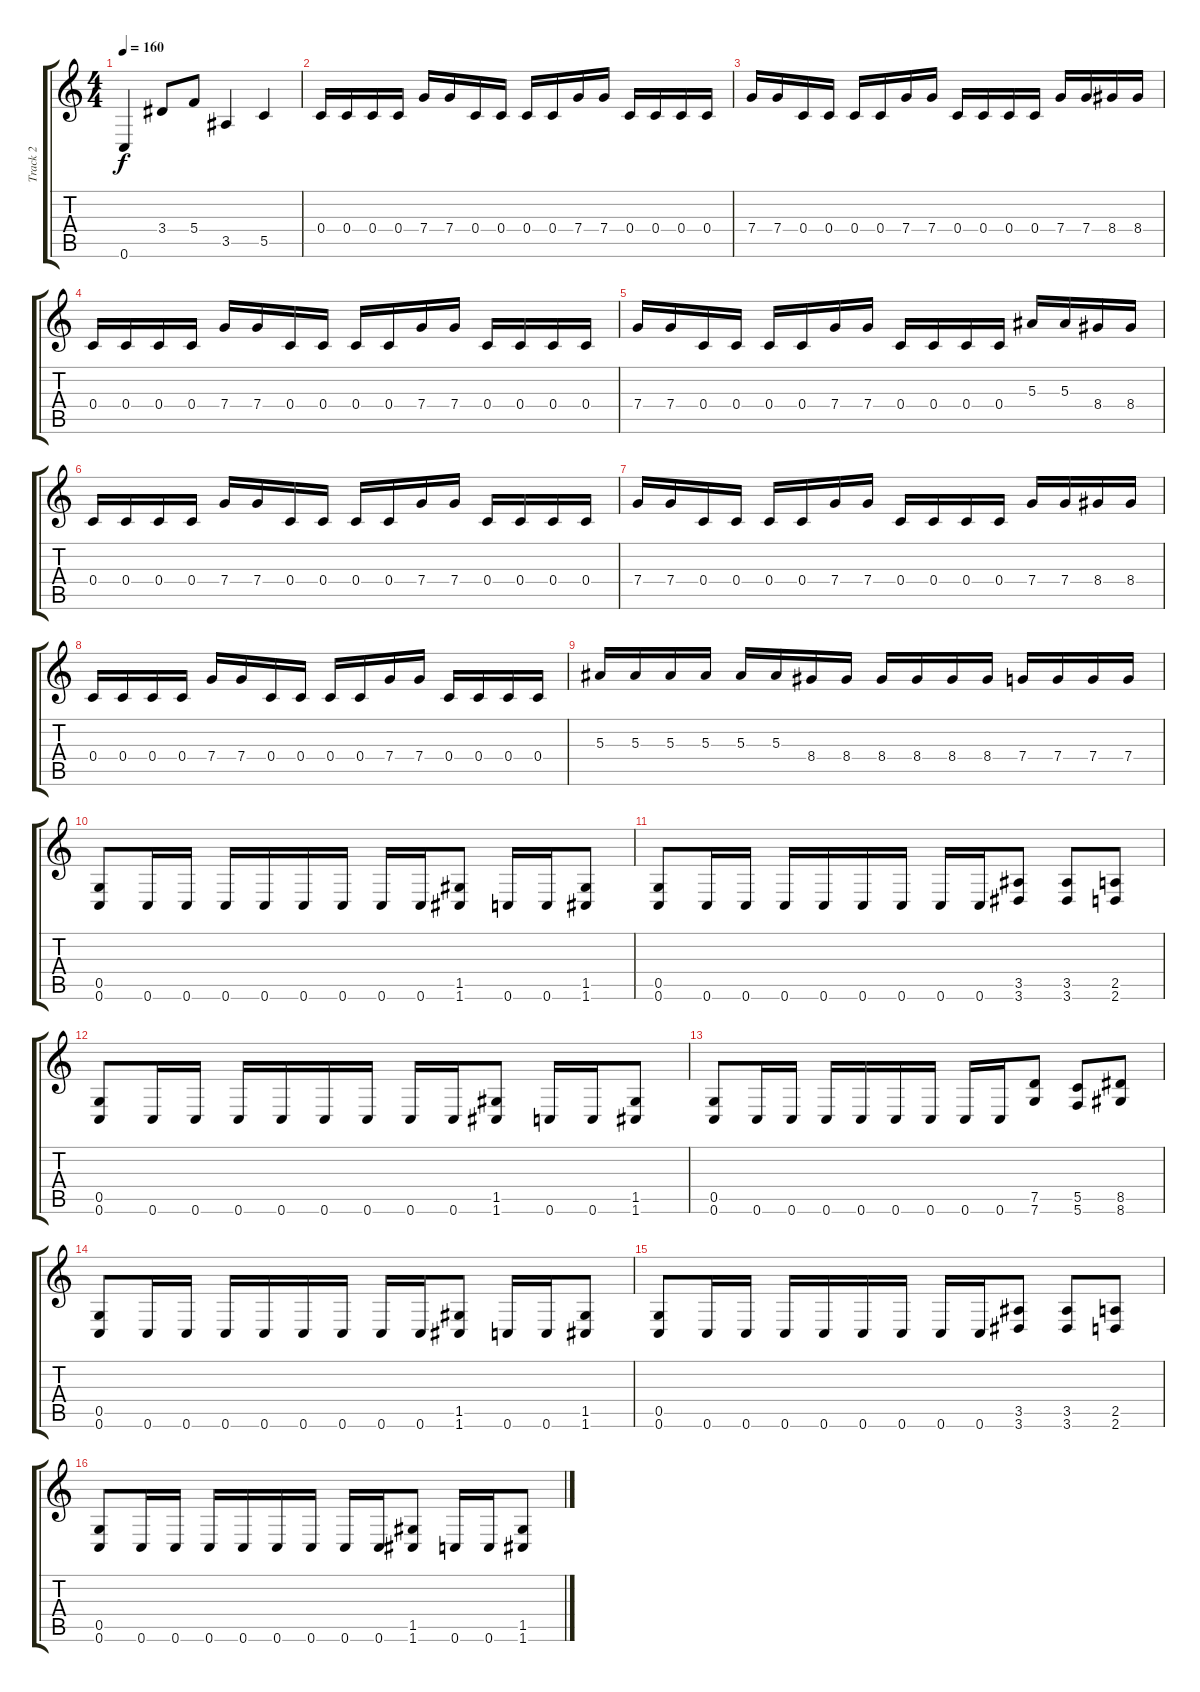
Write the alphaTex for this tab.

\track ("Track 2" "Track 2") {instrument distortionguitar}
\staff {score tabs}
\tuning (D4 A3 F3 C3 G2 C2) {hide}
\ts (4 4)
\tempo 160
\clef g2
\ks c
0.6.4{dy f} 3.4.8 5.4.8 3.5.4 5.5.4 |
0.4.16 0.4.16 0.4.16 0.4.16 7.4.16 7.4.16 0.4.16 0.4.16 0.4.16 0.4.16 7.4.16 7.4.16 0.4.16 0.4.16 0.4.16 0.4.16 |
7.4.16 7.4.16 0.4.16 0.4.16 0.4.16 0.4.16 7.4.16 7.4.16 0.4.16 0.4.16 0.4.16 0.4.16 7.4.16 7.4.16 8.4.16 8.4.16 |
0.4.16 0.4.16 0.4.16 0.4.16 7.4.16 7.4.16 0.4.16 0.4.16 0.4.16 0.4.16 7.4.16 7.4.16 0.4.16 0.4.16 0.4.16 0.4.16 |
7.4.16 7.4.16 0.4.16 0.4.16 0.4.16 0.4.16 7.4.16 7.4.16 0.4.16 0.4.16 0.4.16 0.4.16 5.3.16 5.3.16 8.4.16 8.4.16 |
0.4.16 0.4.16 0.4.16 0.4.16 7.4.16 7.4.16 0.4.16 0.4.16 0.4.16 0.4.16 7.4.16 7.4.16 0.4.16 0.4.16 0.4.16 0.4.16 |
7.4.16 7.4.16 0.4.16 0.4.16 0.4.16 0.4.16 7.4.16 7.4.16 0.4.16 0.4.16 0.4.16 0.4.16 7.4.16 7.4.16 8.4.16 8.4.16 |
0.4.16 0.4.16 0.4.16 0.4.16 7.4.16 7.4.16 0.4.16 0.4.16 0.4.16 0.4.16 7.4.16 7.4.16 0.4.16 0.4.16 0.4.16 0.4.16 |
5.3.16 5.3.16 5.3.16 5.3.16 5.3.16 5.3.16 8.4.16 8.4.16 8.4.16 8.4.16 8.4.16 8.4.16 7.4.16 7.4.16 7.4.16 7.4.16 |
(0.5 0.6).8 0.6.16 0.6.16 0.6.16 0.6.16 0.6.16 0.6.16 0.6.16 0.6.16 (1.5 1.6).8 0.6.16 0.6.16 (1.5 1.6).8 |
(0.5 0.6).8 0.6.16 0.6.16 0.6.16 0.6.16 0.6.16 0.6.16 0.6.16 0.6.16 (3.5 3.6).8 (3.5 3.6).8 (2.5 2.6).8 |
(0.5 0.6).8 0.6.16 0.6.16 0.6.16 0.6.16 0.6.16 0.6.16 0.6.16 0.6.16 (1.5 1.6).8 0.6.16 0.6.16 (1.5 1.6).8 |
(0.5 0.6).8 0.6.16 0.6.16 0.6.16 0.6.16 0.6.16 0.6.16 0.6.16 0.6.16 (7.5 7.6).8 (5.5 5.6).8 (8.5 8.6).8 |
(0.5 0.6).8 0.6.16 0.6.16 0.6.16 0.6.16 0.6.16 0.6.16 0.6.16 0.6.16 (1.5 1.6).8 0.6.16 0.6.16 (1.5 1.6).8 |
(0.5 0.6).8 0.6.16 0.6.16 0.6.16 0.6.16 0.6.16 0.6.16 0.6.16 0.6.16 (3.5 3.6).8 (3.5 3.6).8 (2.5 2.6).8 |
(0.5 0.6).8 0.6.16 0.6.16 0.6.16 0.6.16 0.6.16 0.6.16 0.6.16 0.6.16 (1.5 1.6).8 0.6.16 0.6.16 (1.5 1.6).8
